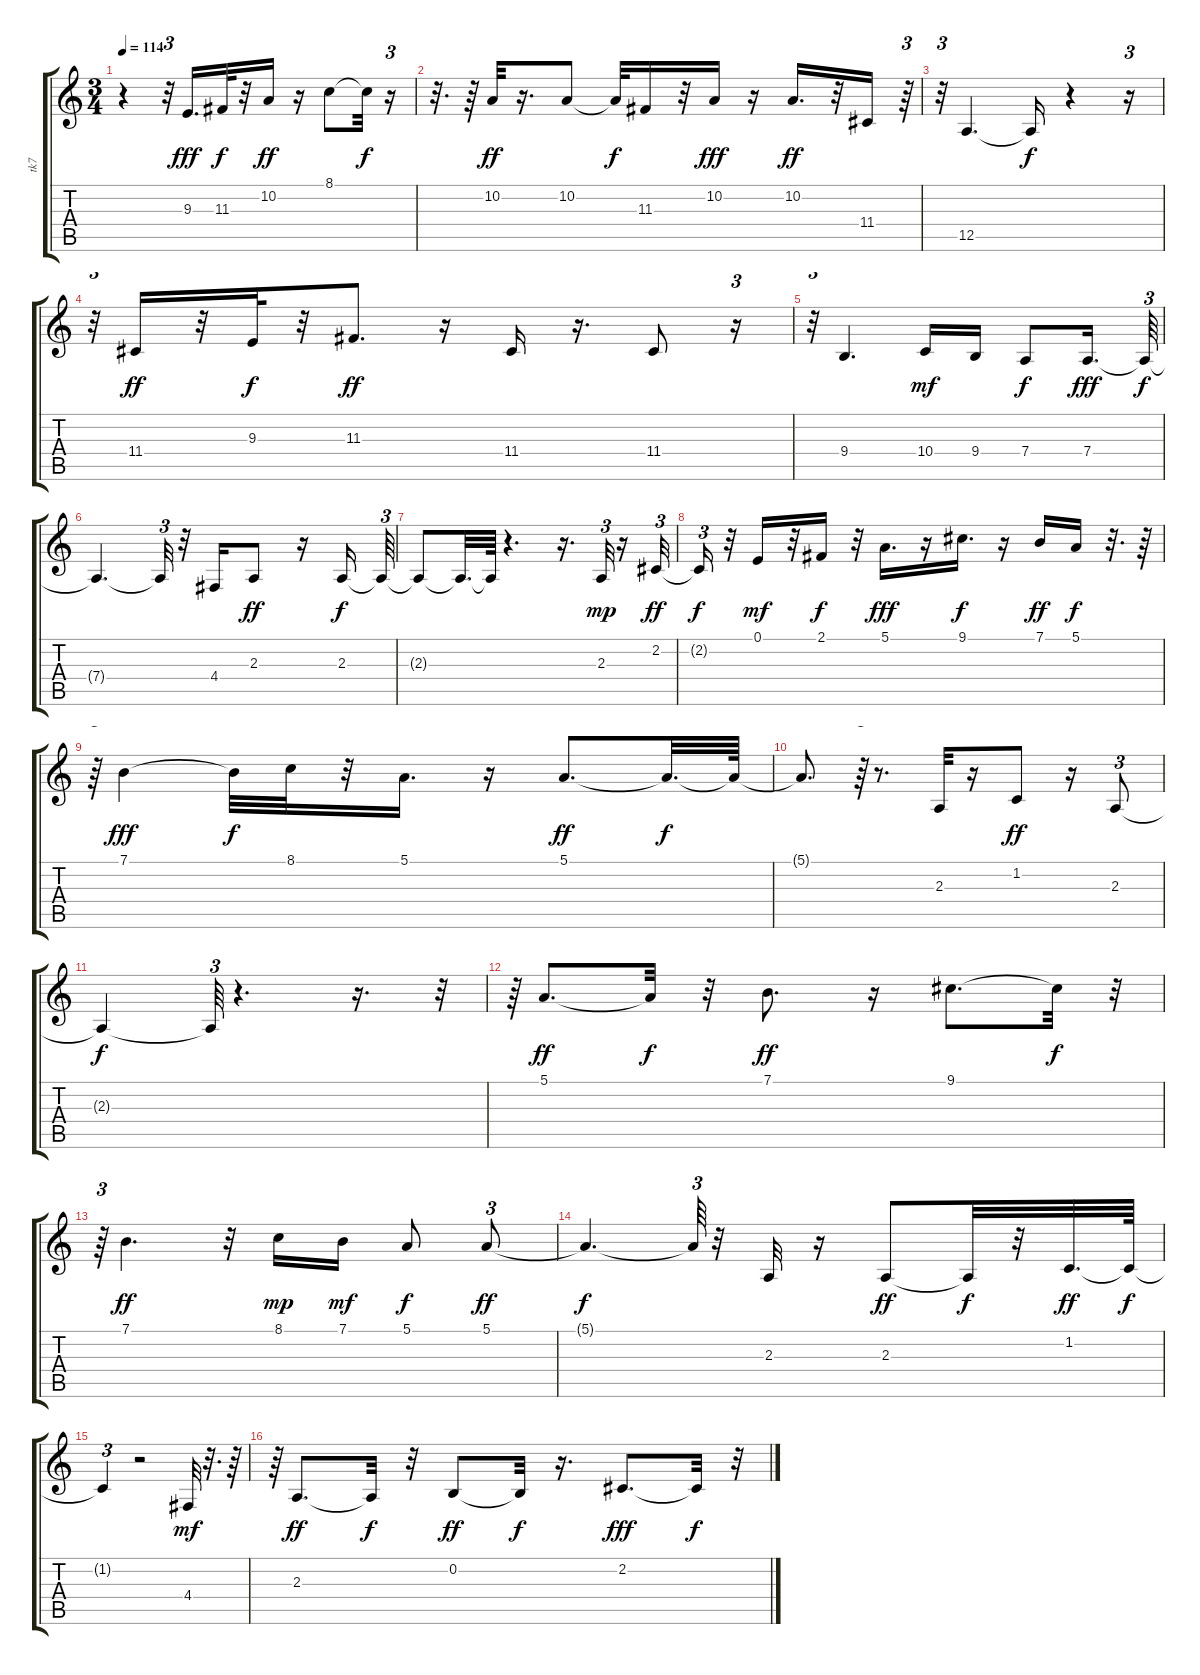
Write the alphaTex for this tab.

\track ("tk7" "tk7") {instrument tenorsax}
\staff {score tabs}
\tuning (E4 B3 G3 D3 A2 E2) {hide}
\ts (3 4)
\tempo 114
\clef g2
\ks c
r.4{dy mf} r.32{tu (3 2)} 9.3.16{d dy fff} 11.3.32{dy f} r.32 10.2.16{dy ff} r.16 8.1.8 8.1{t}.32{dy f} r.16{tu (3 2)} |
r.32{d} r.64 10.2.32{dy ff} r.16{d} 10.2.8 10.2{t}.32{dy f} 11.3.16 r.32 10.2.16{dy fff} r.16 10.2.16{d dy ff} r.32 11.4.16 r.64{tu (3 2)} |
r.32{tu (3 2)} 12.5.4{d} 12.5{t}.16{dy f} r.4 r.16{tu (3 2)} |
r.32{tu (3 2)} 11.4.16{dy ff} r.32 9.3.32{dy f} r.32 11.3.8{d dy ff} r.16 11.4.16 r.16{d} 11.4.8 r.16{tu (3 2)} |
r.32{tu (3 2)} 9.4.4{d} 10.4.16{dy mf} 9.4.16 7.4.8{dy f} 7.4.16{d dy fff} 7.4{t}.64{tu (3 2) dy f} |
7.4{t}.4{d} 7.4{t}.32{tu (3 2)} r.32 4.4.16 2.3.8{dy ff} r.16 2.3.16{dy f} 2.3{t}.64{tu (3 2)} |
2.3{t}.8 2.3{t}.32{d} 2.3{t}.64 r.4{d} r.16{d} 2.3.32{tu (3 2) dy mp} r.16 2.2.32{tu (3 2) dy ff} |
2.2{t}.16{tu (3 2) dy f} r.32 0.1.16{dy mf} r.32 2.1.16{dy f} r.32 5.1.16{d dy fff} r.16 9.1.16{d dy f} r.16 7.1.16{dy ff} 5.1.16{dy f} r.32{d} r.64 |
r.64{tu (3 2)} 7.1.4{dy fff} 7.1{t}.32{dy f} 8.1.32 r.32 5.1.16{d} r.16 5.1.8{d dy ff} 5.1{t}.32{d dy f} 5.1{t}.64 |
5.1{t}.8{d} r.64{tu (3 2)} r.8{d} 2.3.32 r.16 1.2.8{dy ff} r.16 2.3.8{tu (3 2)} |
2.3{t}.4{dy f} 2.3{t}.64{tu (3 2)} r.4{d} r.16{d} r.32{tu (3 2)} |
r.64{tu (3 2)} 5.1.8{d dy ff} 5.1{t}.32{dy f} r.32 7.1.8{d dy ff} r.16 9.1.8{d} 9.1{t}.32{dy f} r.32{tu (3 2)} |
r.64{tu (3 2)} 7.1.4{d dy ff} r.32 8.1.16{dy mp} 7.1.16{dy mf} 5.1.8{dy f} 5.1.8{tu (3 2) dy ff} |
5.1{t}.4{d dy f} 5.1{t}.64{tu (3 2)} r.32 2.3.32 r.16 2.3.8{dy ff} 2.3{t}.32{dy f} r.32 1.2.32{d dy ff} 1.2{t}.64{dy f} |
1.2{t}.4{tu (3 2)} r.2 4.4.32{dy mf} r.32{d} r.64 |
r.64{tu (3 2)} 2.3.8{d dy ff} 2.3{t}.32{dy f} r.32 0.2.8{dy ff} 0.2{t}.32{dy f} r.16{d} 2.2.8{d dy fff} 2.2{t}.32{dy f} r.32{tu (3 2)}
